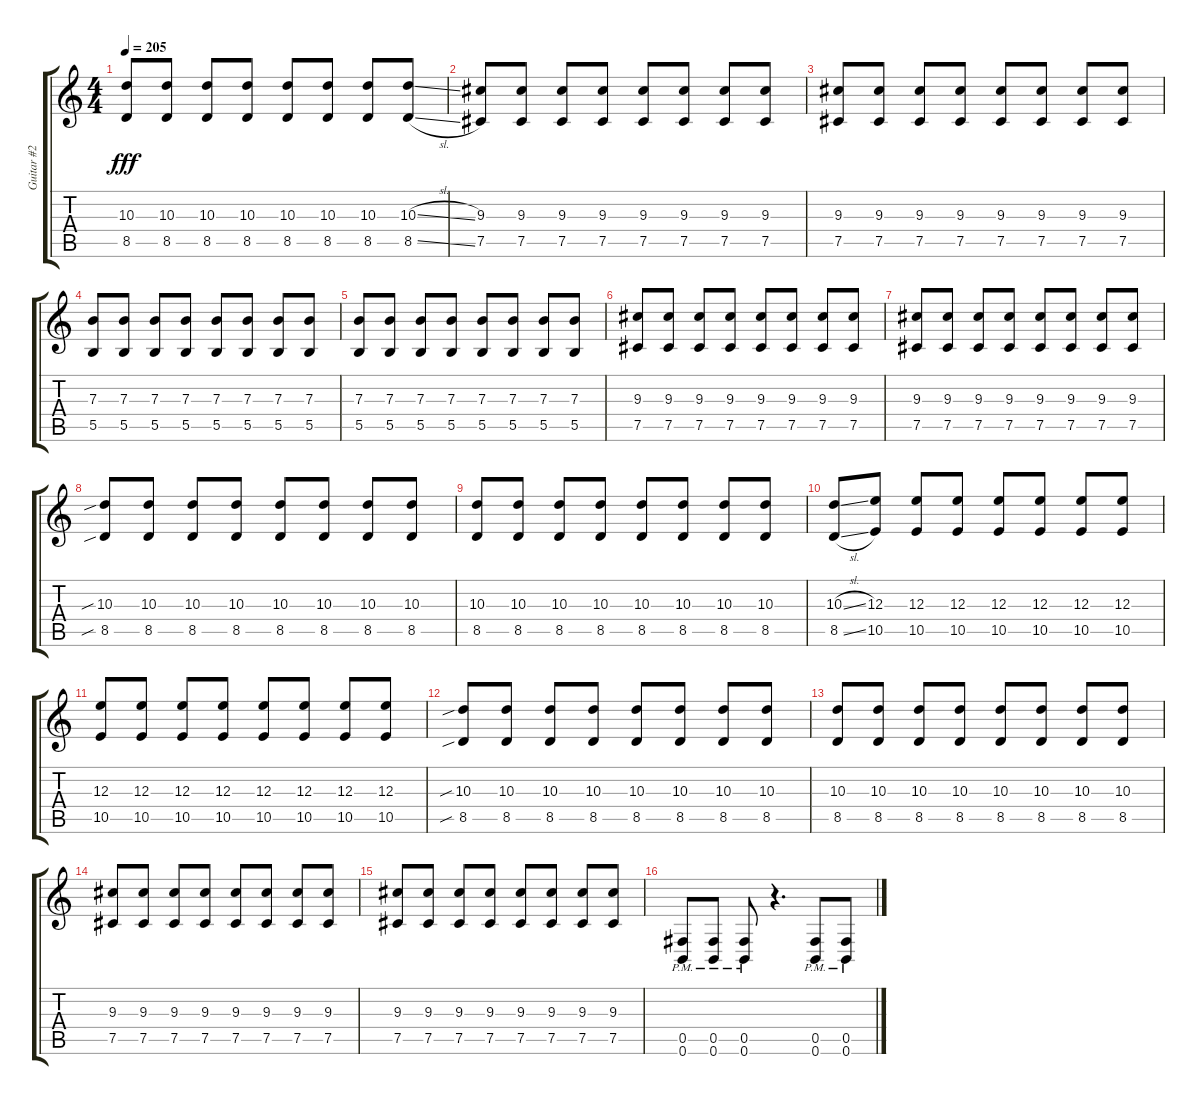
\track ("Guitar #2" "Guitar #2") {instrument distortionguitar}
\staff {score tabs}
\tuning (Db4 Ab3 E3 B2 Gb2 B1) {hide}
\ts (4 4)
\tempo 205
\clef g2
\ks c
(10.3 8.5).8{dy fff} (10.3 8.5).8 (10.3 8.5).8 (10.3 8.5).8 (10.3 8.5).8 (10.3 8.5).8 (10.3 8.5).8 (10.3{sl} 8.5{sl}).8 |
(9.3 7.5).8 (9.3 7.5).8 (9.3 7.5).8 (9.3 7.5).8 (9.3 7.5).8 (9.3 7.5).8 (9.3 7.5).8 (9.3 7.5).8 |
(9.3 7.5).8 (9.3 7.5).8 (9.3 7.5).8 (9.3 7.5).8 (9.3 7.5).8 (9.3 7.5).8 (9.3 7.5).8 (9.3 7.5).8 |
(7.3 5.5).8 (7.3 5.5).8 (7.3 5.5).8 (7.3 5.5).8 (7.3 5.5).8 (7.3 5.5).8 (7.3 5.5).8 (7.3 5.5).8 |
(7.3 5.5).8 (7.3 5.5).8 (7.3 5.5).8 (7.3 5.5).8 (7.3 5.5).8 (7.3 5.5).8 (7.3 5.5).8 (7.3 5.5).8 |
(9.3 7.5).8 (9.3 7.5).8 (9.3 7.5).8 (9.3 7.5).8 (9.3 7.5).8 (9.3 7.5).8 (9.3 7.5).8 (9.3 7.5).8 |
(9.3 7.5).8 (9.3 7.5).8 (9.3 7.5).8 (9.3 7.5).8 (9.3 7.5).8 (9.3 7.5).8 (9.3 7.5).8 (9.3 7.5).8 |
(10.3{sib} 8.5{sib}).8 (10.3 8.5).8 (10.3 8.5).8 (10.3 8.5).8 (10.3 8.5).8 (10.3 8.5).8 (10.3 8.5).8 (10.3 8.5).8 |
(10.3 8.5).8 (10.3 8.5).8 (10.3 8.5).8 (10.3 8.5).8 (10.3 8.5).8 (10.3 8.5).8 (10.3 8.5).8 (10.3 8.5).8 |
(10.3{sl} 8.5{sl}).8 (12.3 10.5).8 (12.3 10.5).8 (12.3 10.5).8 (12.3 10.5).8 (12.3 10.5).8 (12.3 10.5).8 (12.3 10.5).8 |
(12.3 10.5).8 (12.3 10.5).8 (12.3 10.5).8 (12.3 10.5).8 (12.3 10.5).8 (12.3 10.5).8 (12.3 10.5).8 (12.3 10.5).8 |
(10.3{sib} 8.5{sib}).8 (10.3 8.5).8 (10.3 8.5).8 (10.3 8.5).8 (10.3 8.5).8 (10.3 8.5).8 (10.3 8.5).8 (10.3 8.5).8 |
(10.3 8.5).8 (10.3 8.5).8 (10.3 8.5).8 (10.3 8.5).8 (10.3 8.5).8 (10.3 8.5).8 (10.3 8.5).8 (10.3 8.5).8 |
(9.3 7.5).8 (9.3 7.5).8 (9.3 7.5).8 (9.3 7.5).8 (9.3 7.5).8 (9.3 7.5).8 (9.3 7.5).8 (9.3 7.5).8 |
(9.3 7.5).8 (9.3 7.5).8 (9.3 7.5).8 (9.3 7.5).8 (9.3 7.5).8 (9.3 7.5).8 (9.3 7.5).8 (9.3 7.5).8 |
(0.5{pm} 0.6{pm}).8 (0.5{pm} 0.6{pm}).8 (0.5{pm} 0.6{pm}).8 r.4{d} (0.5{pm} 0.6{pm}).8 (0.5{pm} 0.6{pm}).8
